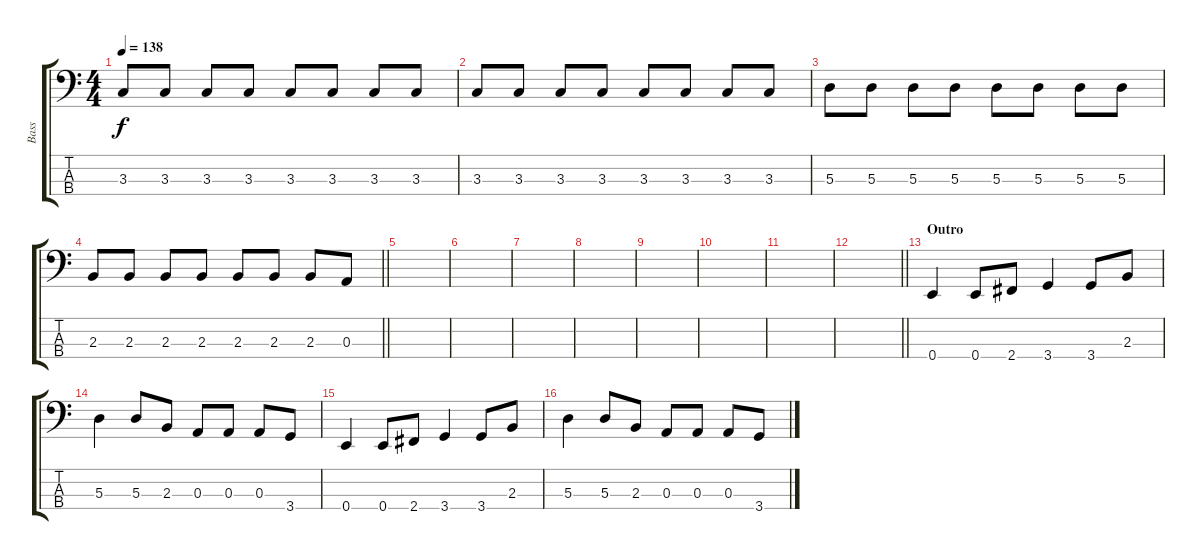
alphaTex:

\track ("Bass" "Bass") {instrument electricbassfinger}
\staff {score tabs}
\tuning (G2 D2 A1 E1) {hide}
\ts (4 4)
\tempo 138
\clef f4
\ks c
3.3.8{dy f} 3.3.8 3.3.8 3.3.8 3.3.8 3.3.8 3.3.8 3.3.8 |
3.3.8 3.3.8 3.3.8 3.3.8 3.3.8 3.3.8 3.3.8 3.3.8 |
5.3.8 5.3.8 5.3.8 5.3.8 5.3.8 5.3.8 5.3.8 5.3.8 |
\barLineRight lightlight
2.3.8 2.3.8 2.3.8 2.3.8 2.3.8 2.3.8 2.3.8 0.3.8 |
|
|
|
|
|
|
|
\barLineRight lightlight
|
\section ("" "Outro")
0.4.4 0.4.8 2.4.8 3.4.4 3.4.8 2.3.8 |
5.3.4 5.3.8 2.3.8 0.3.8 0.3.8 0.3.8 3.4.8 |
0.4.4 0.4.8 2.4.8 3.4.4 3.4.8 2.3.8 |
5.3.4 5.3.8 2.3.8 0.3.8 0.3.8 0.3.8 3.4.8
